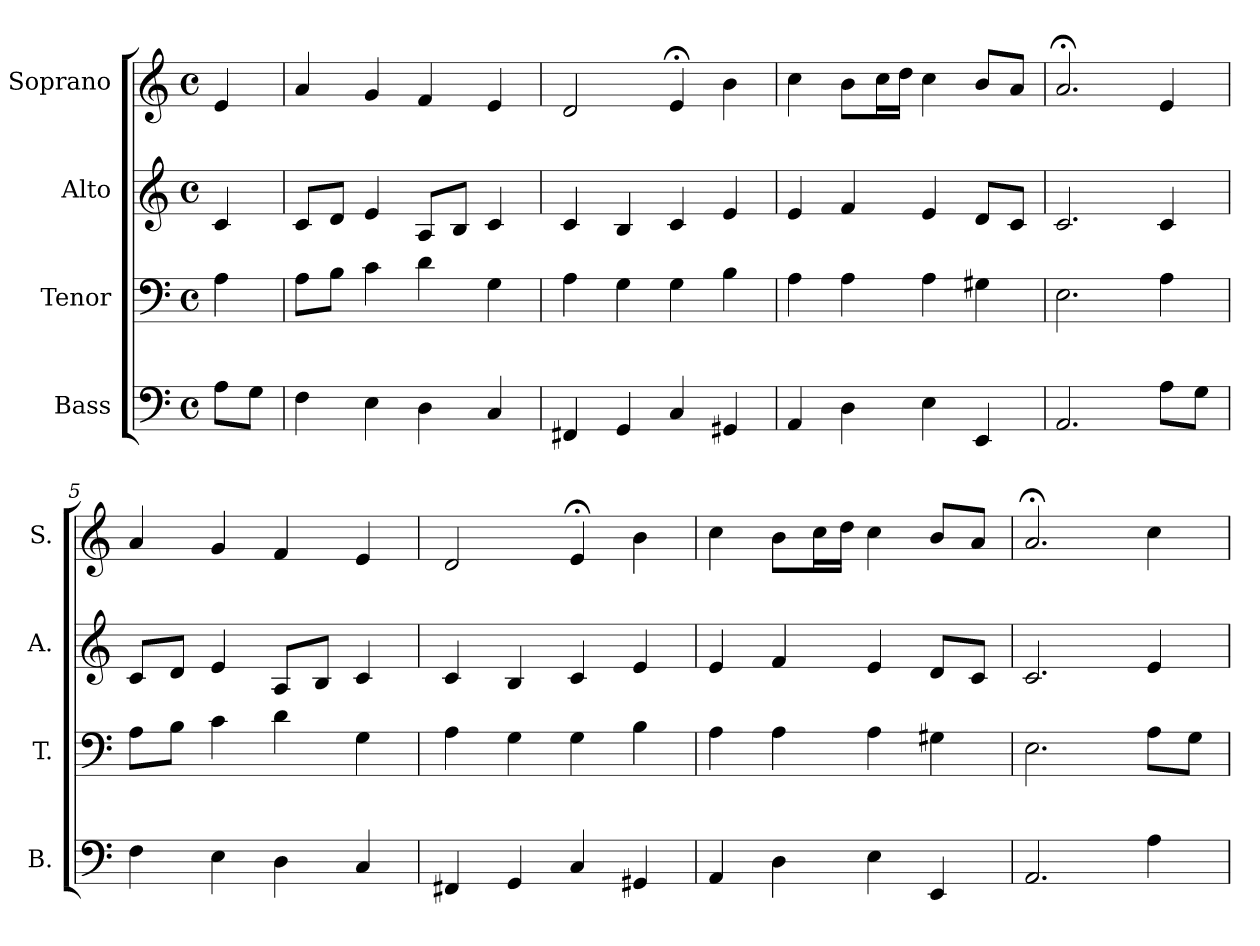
**kern	**kern	**kern	**kern
*part4	*part3	*part2	*part1
*staff4	*staff3	*staff2	*staff1
*I"Bass	*I"Tenor	*I"Alto	*I"Soprano
*I'B.	*I'T.	*I'A.	*I'S.
*clefF4	*clefF4	*clefG2	*clefG2
*k[]	*k[]	*k[]	*k[]
*a:	*a:	*a:	*a:
*M4/4	*M4/4	*M4/4	*M4/4
*met(c)	*met(c)	*met(c)	*met(c)
=	=	=	=
8A\L	4A\	4c/	4e/
8G\J	.	.	.
=1	=1	=1	=1
4F\	8A\L	8c/L	4a/
.	8B\J	8d/J	.
4E\	4c\	4e/	4g/
4D\	4d\	8A/L	4f/
.	.	8B/J	.
4C/	4G\	4c/	4e/
=2	=2	=2	=2
4FF#X/	4A\	4c/	2d/
4GG/	4G\	4B/	.
4C/	4G\	4c/	4e;</
4GG#X/	4B\	4e/	4b\
=3	=3	=3	=3
4AA/	4A\	4e/	4cc\
4D\	4A\	4f/	8b\L
.	.	.	16cc\L
.	.	.	16dd\JJ
4E\	4A\	4e/	4cc\
4EE/	4G#X\	8d/L	8b/L
.	.	8c/J	8a/J
=4	=4	=4	=4
2.AA/	2.E\	2.c/	2.a;</
8A\L	4A\	4c/	4e/
8G\J	.	.	.
!!LO:LB:g=z
=5	=5	=5	=5
4F\	8A\L	8c/L	4a/
.	8B\J	8d/J	.
4E\	4c\	4e/	4g/
4D\	4d\	8A/L	4f/
.	.	8B/J	.
4C/	4G\	4c/	4e/
=6	=6	=6	=6
4FF#X/	4A\	4c/	2d/
4GG/	4G\	4B/	.
4C/	4G\	4c/	4e;</
4GG#X/	4B\	4e/	4b\
=7	=7	=7	=7
4AA/	4A\	4e/	4cc\
4D\	4A\	4f/	8b\L
.	.	.	16cc\L
.	.	.	16dd\JJ
4E\	4A\	4e/	4cc\
4EE/	4G#X\	8d/L	8b/L
.	.	8c/J	8a/J
=8	=8	=8	=8
2.AA/	2.E\	2.c/	2.a;</
4A\	8A\L	4e/	4cc\
.	8G\J	.	.
=	=	=	=
*-	*-	*-	*-
